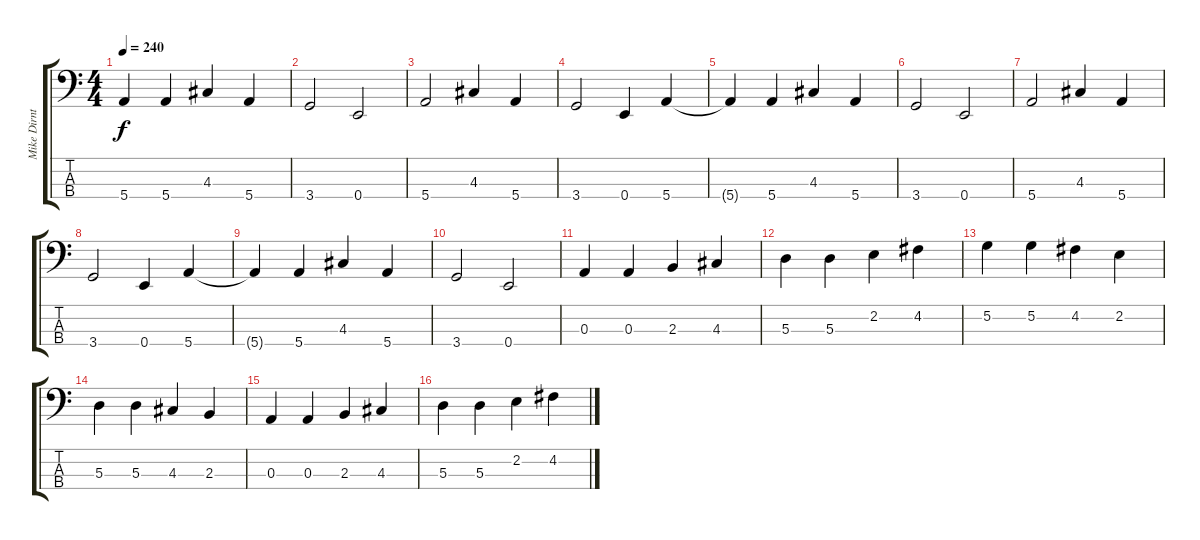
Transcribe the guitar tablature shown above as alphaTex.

\track ("Mike Dirnt" "Mike Dirnt") {instrument electricbasspick}
\staff {score tabs}
\tuning (G2 D2 A1 E1) {hide}
\ts (4 4)
\tempo 240
\clef f4
\ks c
5.4{t}.4{dy f} 5.4.4 4.3.4 5.4.4 |
3.4.2 0.4.2 |
5.4.2 4.3.4 5.4.4 |
3.4.2 0.4.4 5.4.4 |
5.4{t}.4 5.4.4 4.3.4 5.4.4 |
3.4.2 0.4.2 |
5.4.2 4.3.4 5.4.4 |
3.4.2 0.4.4 5.4.4 |
5.4{t}.4 5.4.4 4.3.4 5.4.4 |
3.4.2 0.4.2 |
0.3.4 0.3.4 2.3.4 4.3.4 |
5.3.4 5.3.4 2.2.4 4.2.4 |
5.2.4 5.2.4 4.2.4 2.2.4 |
5.3.4 5.3.4 4.3.4 2.3.4 |
0.3.4 0.3.4 2.3.4 4.3.4 |
5.3.4 5.3.4 2.2.4 4.2.4
